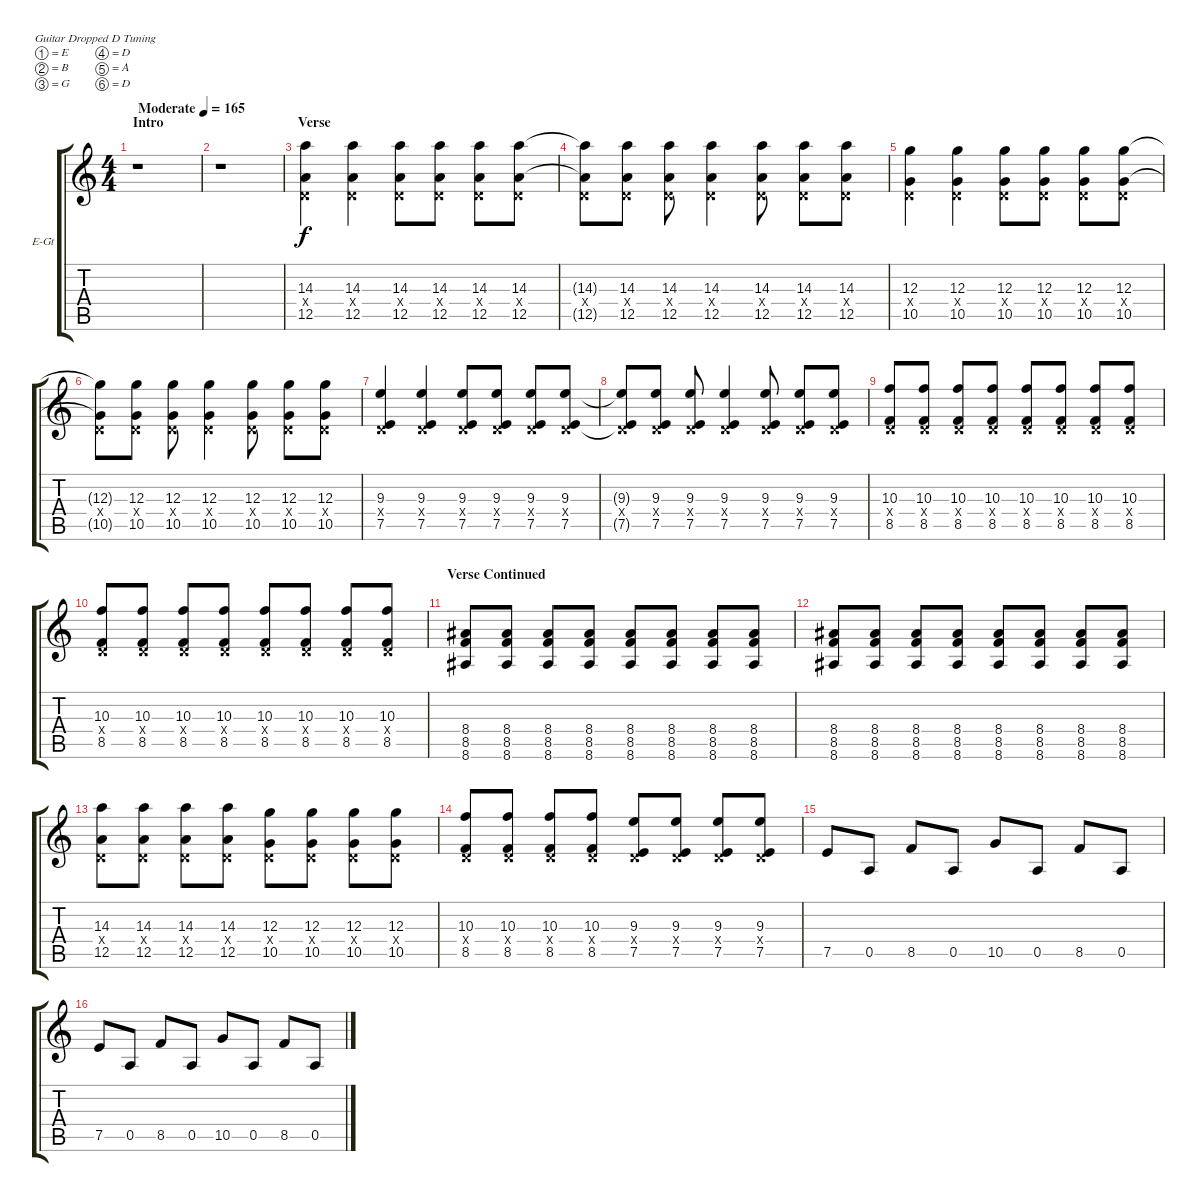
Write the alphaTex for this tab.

\bracketExtendMode groupsimilarinstruments
\firstSystemTrackNameOrientation horizontal
\otherSystemsTrackNameOrientation horizontal
\track ("Nick Miller" "E-Gt") {instrument distortionguitar}
\staff {score tabs}
\tuning (E4 B3 G3 D3 A2 D2)
\ts (4 4)
\beaming (8 2 2 2 2)
\section ("" "Intro")
\tempo (165 "Moderate")
\clef g2
\ks c
r.1{dy f instrument distortionguitar} |
r.1 |
\section ("" "Verse")
(14.3 12.5 0.4{x}).4 (14.3 12.5 0.4{x}).4 (14.3 12.5 0.4{x}).8 (14.3 12.5 0.4{x}).8 (14.3 12.5 0.4{x}).8 (14.3 12.5 0.4{x}).8 |
(14.3{t} 12.5{t} 0.4{x}).8 (14.3 12.5 0.4{x}).8 (14.3 12.5 0.4{x}).8 (14.3 12.5 0.4{x}).4 (14.3 12.5 0.4{x}).8 (14.3 12.5 0.4{x}).8 (14.3 12.5 0.4{x}).8 |
(12.3 10.5 0.4{x}).4 (12.3 10.5 0.4{x}).4 (12.3 10.5 0.4{x}).8 (12.3 10.5 0.4{x}).8 (12.3 10.5 0.4{x}).8 (12.3 10.5 0.4{x}).8 |
(12.3{t} 10.5{t} 0.4{x}).8 (12.3 10.5 0.4{x}).8 (12.3 10.5 0.4{x}).8 (12.3 10.5 0.4{x}).4 (12.3 10.5 0.4{x}).8 (12.3 10.5 0.4{x}).8 (12.3 10.5 0.4{x}).8 |
(9.3 7.5 0.4{x}).4 (9.3 7.5 0.4{x}).4 (9.3 7.5 0.4{x}).8 (9.3 7.5 0.4{x}).8 (9.3 7.5 0.4{x}).8 (9.3 7.5 0.4{x}).8 |
(9.3{t} 7.5{t} 0.4{x}).8 (9.3 7.5 0.4{x}).8 (9.3 7.5 0.4{x}).8 (9.3 7.5 0.4{x}).4 (9.3 7.5 0.4{x}).8 (9.3 7.5 0.4{x}).8 (9.3 7.5 0.4{x}).8 |
(10.3 8.5 0.4{x}).8 (10.3 8.5 0.4{x}).8 (10.3 8.5 0.4{x}).8 (10.3 8.5 0.4{x}).8 (10.3 8.5 0.4{x}).8 (10.3 8.5 0.4{x}).8 (10.3 8.5 0.4{x}).8 (10.3 8.5 0.4{x}).8 |
(10.3 8.5 0.4{x}).8 (10.3 8.5 0.4{x}).8 (10.3 8.5 0.4{x}).8 (10.3 8.5 0.4{x}).8 (10.3 8.5 0.4{x}).8 (10.3 8.5 0.4{x}).8 (10.3 8.5 0.4{x}).8 (10.3 8.5 0.4{x}).8 |
\section ("" "Verse Continued")
(8.4 8.5 8.6).8 (8.4 8.5 8.6).8 (8.4 8.5 8.6).8 (8.4 8.5 8.6).8 (8.4 8.5 8.6).8 (8.4 8.5 8.6).8 (8.4 8.5 8.6).8 (8.4 8.5 8.6).8 |
(8.4 8.5 8.6).8 (8.4 8.5 8.6).8 (8.4 8.5 8.6).8 (8.4 8.5 8.6).8 (8.4 8.5 8.6).8 (8.4 8.5 8.6).8 (8.4 8.5 8.6).8 (8.4 8.5 8.6).8 |
(14.3 12.5 0.4{x}).8 (14.3 12.5 0.4{x}).8 (14.3 12.5 0.4{x}).8 (14.3 12.5 0.4{x}).8 (12.3 10.5 0.4{x}).8 (12.3 10.5 0.4{x}).8 (12.3 10.5 0.4{x}).8 (12.3 10.5 0.4{x}).8 |
(10.3 8.5 0.4{x}).8 (10.3 8.5 0.4{x}).8 (10.3 8.5 0.4{x}).8 (10.3 8.5 0.4{x}).8 (9.3 7.5 0.4{x}).8 (9.3 7.5 0.4{x}).8 (9.3 7.5 0.4{x}).8 (9.3 7.5 0.4{x}).8 |
7.5.8 0.5.8 8.5.8 0.5.8 10.5.8 0.5.8 8.5.8 0.5.8 |
7.5.8 0.5.8 8.5.8 0.5.8 10.5.8 0.5.8 8.5.8 0.5.8
